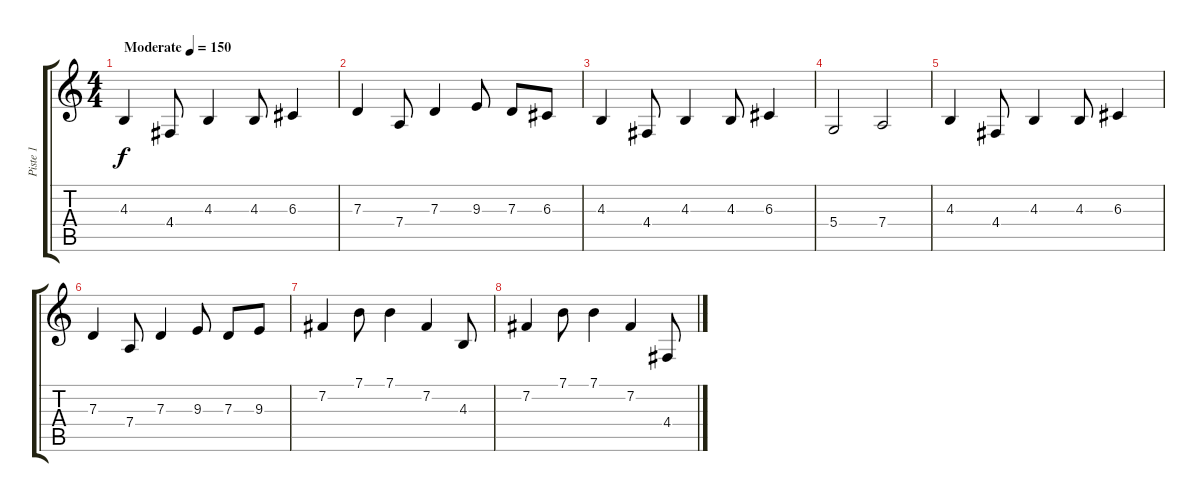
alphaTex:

\track ("Piste 1" "Piste 1") {instrument lead1square}
\staff {score tabs}
\tuning (E4 B3 G3 D3 A2 E2) {hide}
\ts (4 4)
\tempo (150 "Moderate")
\clef g2
\ks c
4.3.4{dy f instrument lead1square} 4.4.8 4.3.4 4.3.8 6.3.4 |
7.3.4 7.4.8 7.3.4 9.3.8 7.3.8 6.3.8 |
4.3.4 4.4.8 4.3.4 4.3.8 6.3.4 |
5.4.2 7.4.2 |
4.3.4 4.4.8 4.3.4 4.3.8 6.3.4 |
7.3.4 7.4.8 7.3.4 9.3.8 7.3.8 9.3.8 |
7.2.4 7.1.8 7.1.4 7.2.4 4.3.8 |
7.2.4 7.1.8 7.1.4 7.2.4 4.4.8
